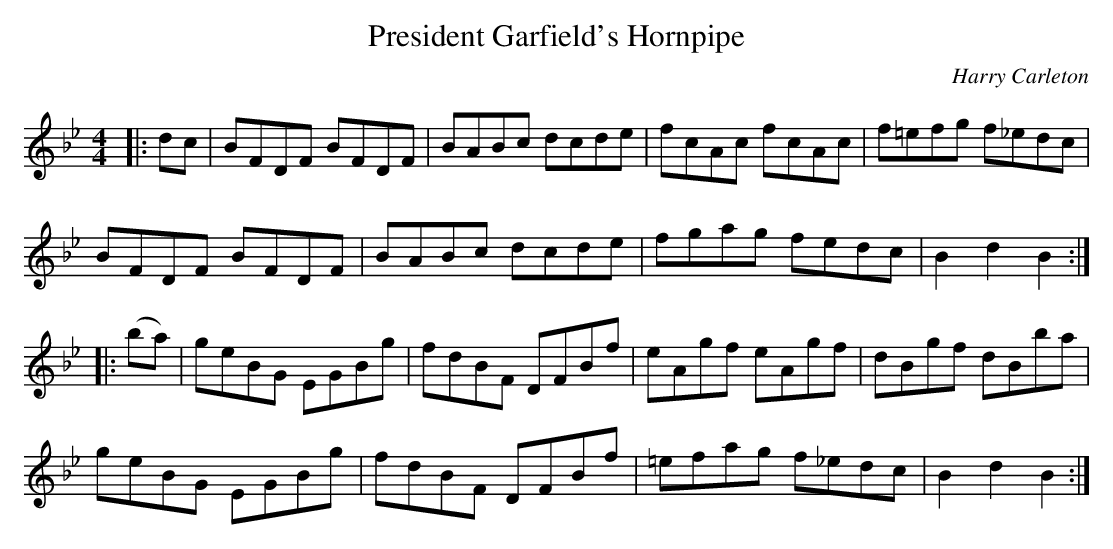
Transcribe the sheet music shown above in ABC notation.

X:1
T:President Garfield's Hornpipe
C:Harry Carleton
M:4/4
K:Bb
|: dc | BFDF BFDF | BABc dcde | fcAc fcAc | f=efg f_edc |
BFDF BFDF | BABc dcde |  fgag fedc | B2 d2 B2 :|
|: (ba) | geBG EGBg | fdBF DFBf | eAgf eAgf | dBgf dBba |
geBG EGBg | fdBF DFBf | =efag f_edc | B2 d2 B2 :|
